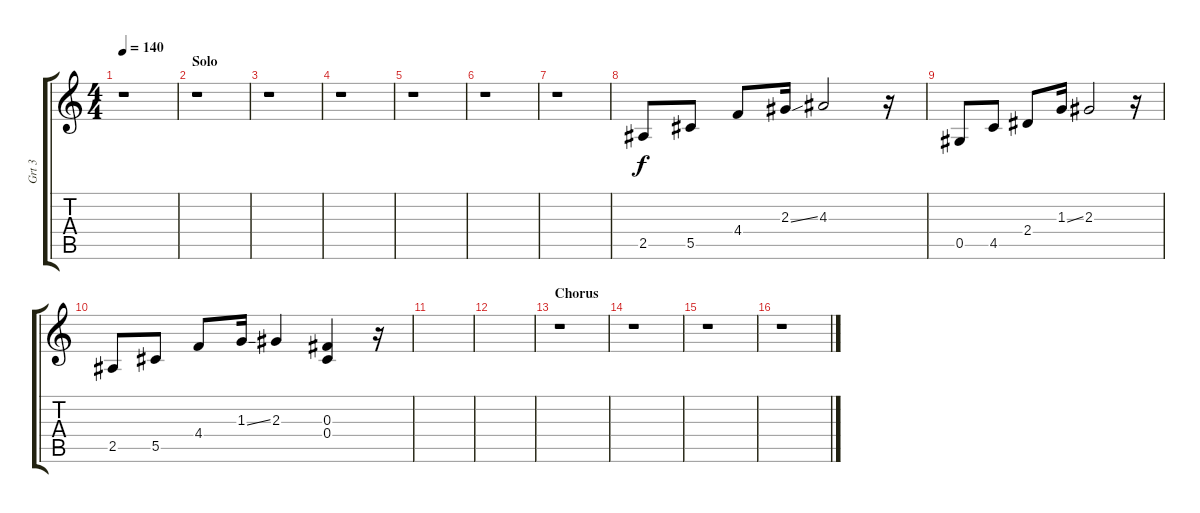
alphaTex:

\track ("Grt 3" "Grt 3") {instrument acousticguitarsteel}
\staff {score tabs}
\tuning (Eb4 Bb3 Gb3 Db3 Ab2 Eb2) {hide}
\ts (4 4)
\tempo 140
\clef g2
\ks c
r.1{dy f} |
\section ("" "Solo")
r.1 |
r.1 |
r.1 |
r.1 |
r.1 |
r.1 |
2.5.8 5.5.8 4.4.8 2.3{ss}.16 4.3.2 r.16 |
0.5.8 4.5.8 2.4.8 1.3{ss}.16 2.3.2 r.16 |
2.5.8 5.5.8 4.4.8 1.3{ss}.16 2.3.4 (0.3 0.4).4 r.16 |
|
|
\section ("" "Chorus")
r.1 |
r.1 |
r.1 |
r.1
